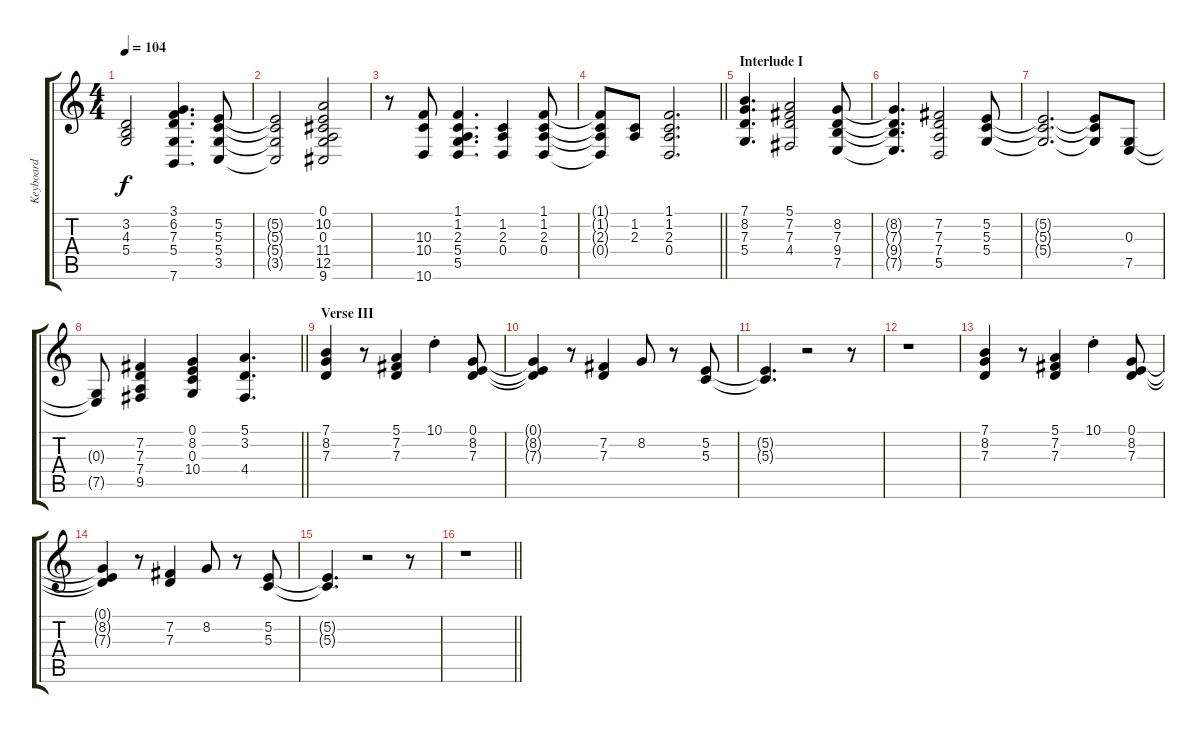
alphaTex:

\track ("Keyboard" "Keyboard") {instrument brightacousticpiano}
\staff {score tabs}
\tuning (E4 B3 G3 D3 A2 E2) {hide}
\ts (4 4)
\tempo 104
\clef g2
\ks c
(3.2 4.3 5.4).2{dy f} (3.1 6.2 7.3 5.4 7.6).4{d} (5.2 5.3 5.4 3.5).8 |
(5.2{t} 5.3{t} 5.4{t} 3.5{t}).2 (0.1 10.2 0.3 11.4 12.5 9.6).2 |
r.8 (10.3 10.4 10.6).8 (1.1 1.2 2.3 5.4 5.5).4{d} (1.2 2.3 0.4).4 (1.1 1.2 2.3 0.4).8 |
\barLineRight lightlight
(1.1{t} 1.2{t} 2.3{t} 0.4{t}).8 (1.2 2.3).8 (1.1 1.2 2.3 0.4).2{d} |
\section ("" "Interlude I")
(7.1 8.2 7.3 5.4).4{d} (5.1 7.2 7.3 4.4).2 (8.2 7.3 9.4 7.5).8 |
(8.2{t} 7.3{t} 9.4{t} 7.5{t}).4{d} (7.2 7.3 7.4 5.5).2 (5.2 5.3 5.4).8 |
(5.2{t} 5.3{t} 5.4{t}).2{d} (5.2{t} 5.3{t} 5.4{t}).8 (0.3 7.5).8 |
\barLineRight lightlight
(0.3{t} 7.5{t}).8 (7.2 7.3 7.4 9.5).4 (0.1 8.2 0.3 10.4).4 (5.1 3.2 4.4).4{d} |
\section ("" "Verse III")
(7.1 8.2 7.3).4 r.8 (5.1 7.2 7.3).4 10.1{st}.4 (0.1 8.2 7.3).8 |
(0.1{t} 8.2{t} 7.3{t}).4 r.8 (7.2 7.3).4 8.2.8 r.8 (5.2 5.3).8 |
(5.2{t} 5.3{t}).4{d} r.2 r.8 |
r.1 |
(7.1 8.2 7.3).4 r.8 (5.1 7.2 7.3).4 10.1{st}.4 (0.1 8.2 7.3).8 |
(0.1{t} 8.2{t} 7.3{t}).4 r.8 (7.2 7.3).4 8.2.8 r.8 (5.2 5.3).8 |
(5.2{t} 5.3{t}).4{d} r.2 r.8 |
\barLineRight lightlight
r.1
